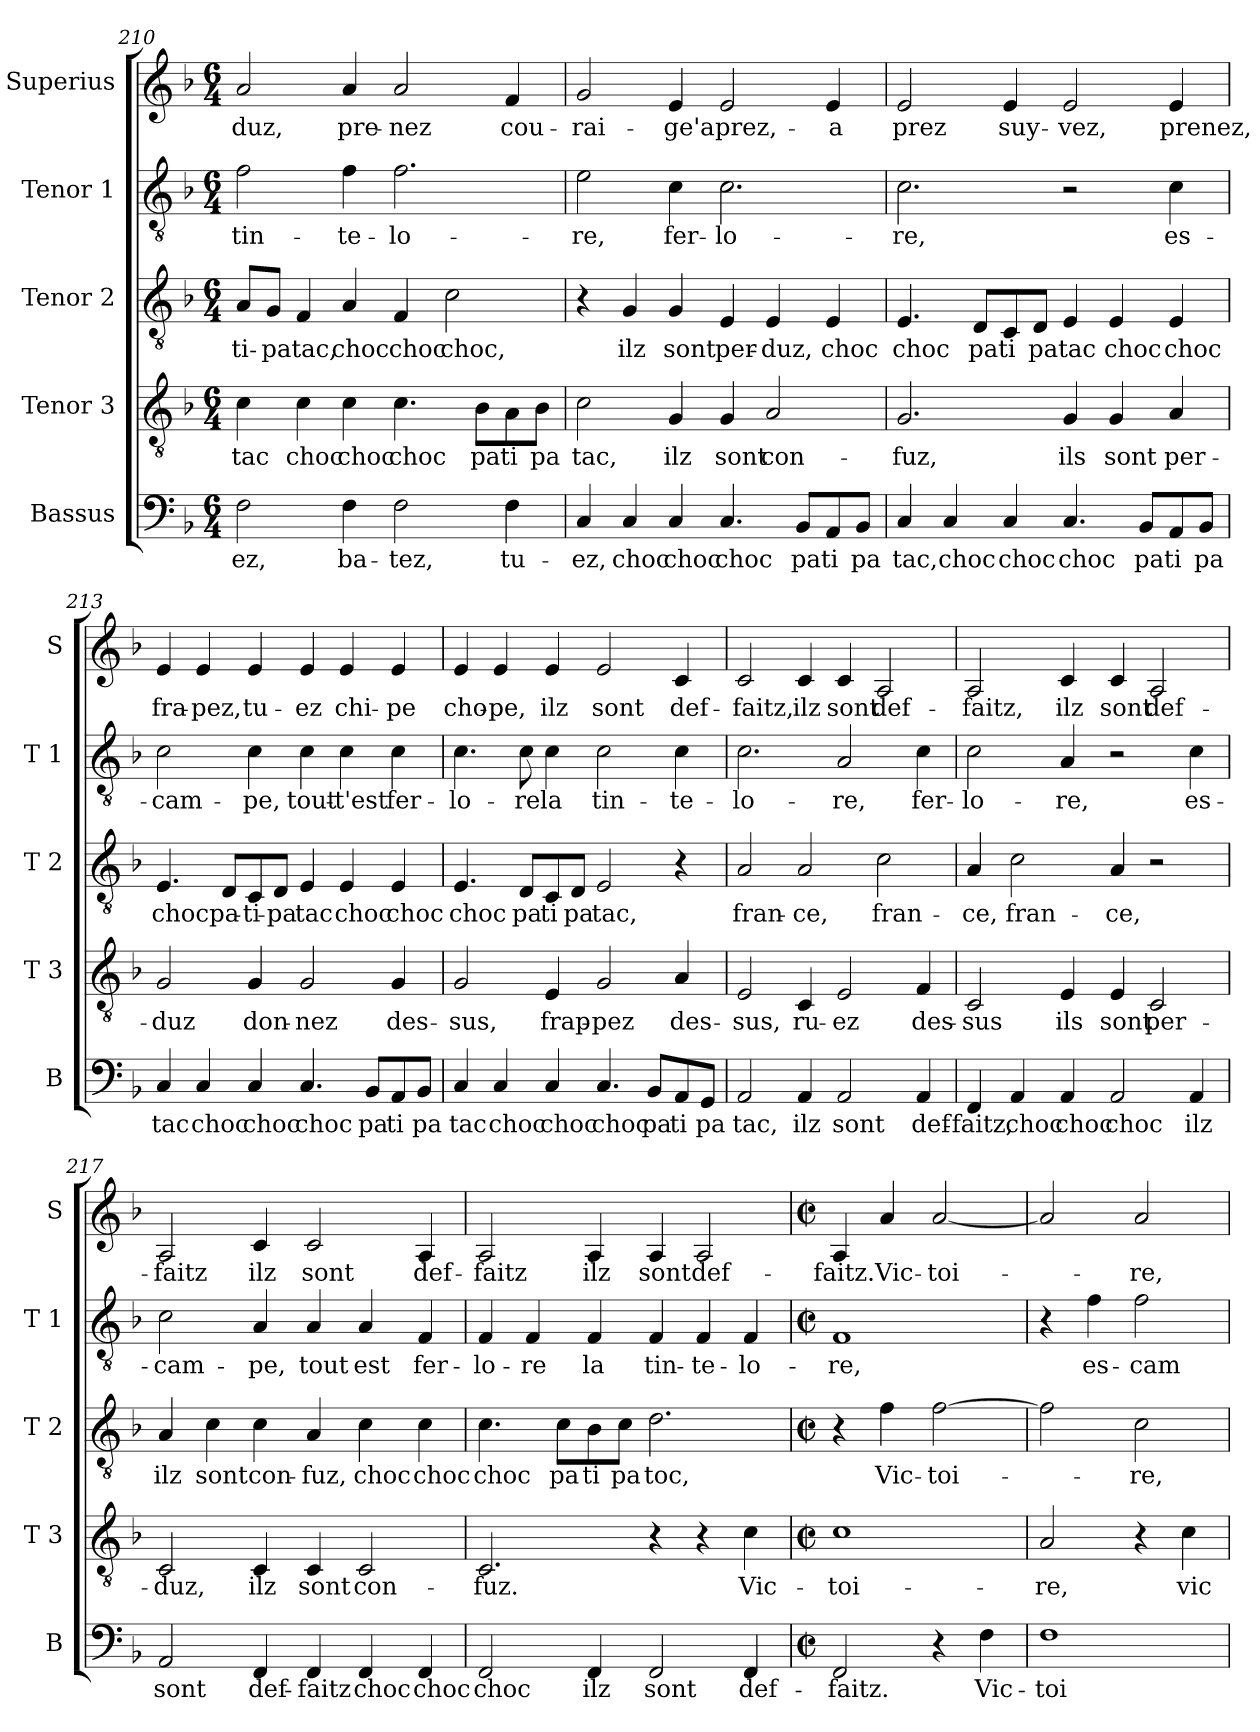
**kern	**text	**kern	**text	**kern	**text	**kern	**text	**kern	**text
*part5	*part5	*part4	*part4	*part3	*part3	*part2	*part2	*part1	*part1
*staff5	*staff5	*staff4	*staff4	*staff3	*staff3	*staff2	*staff2	*staff1	*staff1
*I"Bassus	*	*I"Tenor 3	*	*I"Tenor 2	*	*I"Tenor 1	*	*I"Superius	*
*I'B	*	*I'T 3	*	*I'T 2	*	*I'T 1	*	*I'S	*
!!LO:LB:g=z
*clefF4	*	*clefGv2	*	*clefGv2	*	*clefGv2	*	*clefG2	*
*k[b-]	*	*k[b-]	*	*k[b-]	*	*k[b-]	*	*k[b-]	*
*F:	*	*F:	*	*F:	*	*F:	*	*F:	*
*M6/4	*	*M6/4	*	*M6/4	*	*M6/4	*	*M6/4	*
=210	=210	=210	=210	=210	=210	=210	=210	=210	=210
2F\	-ez,	4c\	tac	8A/L	-ti-	2f\	tin-	2a/	-duz,
.	.	.	.	8G/J	-pa	.	.	.	.
.	.	4c\	choc	4F/	tac,	.	.	.	.
4F\	ba-	4c\	choc	4A/	choc	4f\	-te-	4a/	pre-
2F\	-tez,	4.c\	choc	4F/	choc	2.f\	-lo-	2a/	-nez
.	.	.	.	2c\	choc,	.	.	.	.
.	.	8B-\L	pa	.	.	.	.	.	.
4F\	tu-	8A\	ti	.	.	.	.	4f/	cou-
.	.	8B-\J	pa	.	.	.	.	.	.
=211	=211	=211	=211	=211	=211	=211	=211	=211	=211
4C/	-ez,	2c\	tac,	4r	.	2e\	-re,	2g/	-rai-
4C/	choc	.	.	4G/	ilz	.	.	.	.
4C/	choc	4G/	ilz	4G/	sont	4c\	fer-	4e/	-ge'a
4.C/	choc	4G/	sont	4E/	per-	2.c\	-lo-	2e/	prez,-
.	.	2A/	con-	4E/	-duz,	.	.	.	.
8BB-/L	pa	.	.	.	.	.	.	.	.
8AA/	ti	.	.	4E/	choc	.	.	4e/	-a
8BB-/J	pa	.	.	.	.	.	.	.	.
=212	=212	=212	=212	=212	=212	=212	=212	=212	=212
4C/	tac,	2.G/	-fuz,	4.E/	choc	2.c\	-re,	2e/	prez
4C/	choc	.	.	.	.	.	.	.	.
.	.	.	.	8D/L	pa	.	.	.	.
4C/	choc	.	.	8C/	ti	.	.	4e/	suy-
.	.	.	.	8D/J	pa	.	.	.	.
4.C/	choc	4G/	ils	4E/	tac	2r	.	2e/	-vez,
.	.	4G/	sont	4E/	choc	.	.	.	.
8BB-/L	pa	.	.	.	.	.	.	.	.
8AA/	ti	4A/	per-	4E/	choc	4c\	es-	4e/	prenez,
8BB-/J	pa	.	.	.	.	.	.	.	.
!!LO:PB:g=z
=213	=213	=213	=213	=213	=213	=213	=213	=213	=213
4C/	tac	2G/	-duz	4.E/	choc	2c\	-cam-	4e/	fra-
4C/	choc	.	.	.	.	.	.	4e/	-pez,
.	.	.	.	8D/L	pa-	.	.	.	.
4C/	choc	4G/	don-	8C/	-ti-	4c\	-pe,	4e/	tu-
.	.	.	.	8D/J	-pa	.	.	.	.
4.C/	choc	2G/	-nez	4E/	tac	4c\	tout-	4e/	-ez
.	.	.	.	4E/	choc	4c\	-t'est	4e/	chi-
8BB-/L	pa	.	.	.	.	.	.	.	.
8AA/	ti	4G/	des-	4E/	choc	4c\	fer-	4e/	-pe
8BB-/J	pa	.	.	.	.	.	.	.	.
=214	=214	=214	=214	=214	=214	=214	=214	=214	=214
4C/	tac	2G/	-sus,	4.E/	choc	4.c\	-lo-	4e/	cho-
4C/	choc	.	.	.	.	.	.	4e/	-pe,
.	.	.	.	8D/L	pa	8c\	-re	.	.
4C/	choc	4E/	frap-	8C/	ti	4c\	la	4e/	ilz
.	.	.	.	8D/J	pa	.	.	.	.
4.C/	choc	2G/	-pez	2E/	tac,	2c\	tin-	2e/	sont
8BB-/L	pa	.	.	.	.	.	.	.	.
8AA/	ti	4A/	des-	4r	.	4c\	-te-	4c/	def-
8GG/J	pa	.	.	.	.	.	.	.	.
=215	=215	=215	=215	=215	=215	=215	=215	=215	=215
2AA/	tac,	2E/	-sus,	2A/	fran-	2.c\	-lo-	2c/	-faitz,
4AA/	ilz	4C/	ru-	2A/	-ce,	.	.	4c/	ilz
2AA/	sont	2E/	-ez	.	.	2A/	-re,	4c/	sont
.	.	.	.	2c\	fran-	.	.	2A/	def-
4AA/	def-	4F/	des-	.	.	4c\	fer-	.	.
!!LO:LB:g=z
=216	=216	=216	=216	=216	=216	=216	=216	=216	=216
4FF/	-faitz,	2C/	-sus	4A/	-ce,	2c\	-lo-	2A/	-faitz,
4AA/	choc	.	.	2c\	fran-	.	.	.	.
4AA/	choc	4E/	ils	.	.	4A/	-re,	4c/	ilz
2AA/	choc	4E/	sont	4A/	-ce,	2r	.	4c/	sont
.	.	2C/	per-	2r	.	.	.	2A/	def-
4AA/	ilz	.	.	.	.	4c\	es-	.	.
=217	=217	=217	=217	=217	=217	=217	=217	=217	=217
2AA/	sont	2C/	-duz,	4A/	ilz	2c\	-cam-	2A/	-faitz
.	.	.	.	4c\	sont	.	.	.	.
4FF/	def-	4C/	ilz	4c\	con-	4A/	-pe,	4c/	ilz
4FF/	-faitz	4C/	sont	4A/	-fuz,	4A/	tout	2c/	sont
4FF/	choc	2C/	con-	4c\	choc	4A/	est	.	.
4FF/	choc	.	.	4c\	choc	4F/	fer-	4A/	def-
=218	=218	=218	=218	=218	=218	=218	=218	=218	=218
2FF/	choc	2.C/	-fuz.	4.c\	choc	4F/	-lo-	2A/	-faitz
.	.	.	.	.	.	4F/	-re	.	.
.	.	.	.	8c\L	pa	.	.	.	.
4FF/	ilz	.	.	8B-\	ti	4F/	la	4A/	ilz
.	.	.	.	8c\J	pa	.	.	.	.
2FF/	sont	4r	.	2.d\	toc,	4F/	tin-	4A/	sont
.	.	4r	.	.	.	4F/	-te-	2A/	def-
4FF/	def-	4c\	Vic-	.	.	4F/	-lo-	.	.
!!LO:LB:g=z
=219	=219	=219	=219	=219	=219	=219	=219	=219	=219
*M2/2	*	*M2/2	*	*M2/2	*	*M2/2	*	*M2/2	*
*met(c|)	*	*met(c|)	*	*met(c|)	*	*met(c|)	*	*met(c|)	*
2FF/	-faitz.	1c	-toi-	4r	.	1F	-re,	4A/	-faitz.
.	.	.	.	4f\	Vic-	.	.	4a/	Vic-
4r	.	.	.	[2f\	-toi-	.	.	[2a/	-toi-
4F\	Vic-	.	.	.	.	.	.	.	.
=220	=220	=220	=220	=220	=220	=220	=220	=220	=220
1F	-toi-	2A/	-re,	2f\]	.	4r	.	2a/]	.
.	.	.	.	.	.	4f\	es-	.	.
.	.	4r	.	2c\	-re,	2f\	-cam-	2a/	-re,
.	.	4c\	vic-	.	.	.	.	.	.
=	=	=	=	=	=	=	=	=	=
*-	*-	*-	*-	*-	*-	*-	*-	*-	*-
